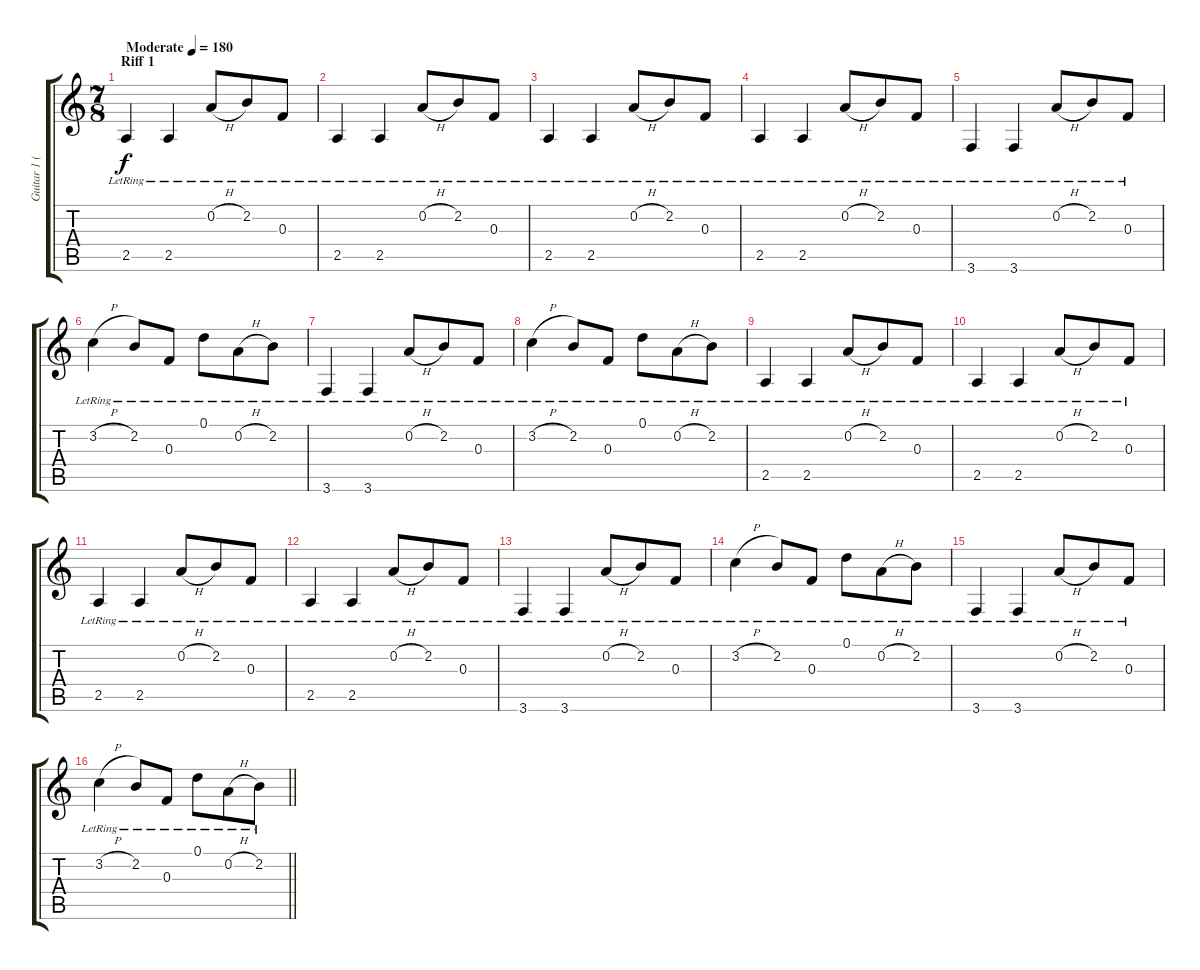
\track ("Guitar 1 (Left)" "Guitar 1 (") {instrument acousticguitarsteel}
\staff {score tabs}
\tuning (D4 A3 F3 C3 G2 D2) {hide}
\ts (7 8)
\section ("" "Riff 1")
\tempo (180 "Moderate")
\clef g2
\ks c
2.5{lr}.4{dy f instrument acousticguitarsteel} 2.5{lr}.4 0.2{h lr}.8 2.2{lr}.8 0.3{lr}.8 |
2.5{lr}.4 2.5{lr}.4 0.2{h lr}.8 2.2{lr}.8 0.3{lr}.8 |
2.5{lr}.4 2.5{lr}.4 0.2{h lr}.8 2.2{lr}.8 0.3{lr}.8 |
2.5{lr}.4 2.5{lr}.4 0.2{h lr}.8 2.2{lr}.8 0.3{lr}.8 |
3.6{lr}.4 3.6{lr}.4 0.2{h lr}.8 2.2{lr}.8 0.3{lr}.8 |
3.2{h lr}.4 2.2{lr}.8 0.3{lr}.8 0.1{lr}.8 0.2{h lr}.8 2.2{lr}.8 |
3.6{lr}.4 3.6{lr}.4 0.2{h lr}.8 2.2{lr}.8 0.3{lr}.8 |
3.2{h lr}.4 2.2{lr}.8 0.3{lr}.8 0.1{lr}.8 0.2{h lr}.8 2.2{lr}.8 |
2.5{lr}.4 2.5{lr}.4 0.2{h lr}.8 2.2{lr}.8 0.3{lr}.8 |
2.5{lr}.4 2.5{lr}.4 0.2{h lr}.8 2.2{lr}.8 0.3{lr}.8 |
2.5{lr}.4 2.5{lr}.4 0.2{h lr}.8 2.2{lr}.8 0.3{lr}.8 |
2.5{lr}.4 2.5{lr}.4 0.2{h lr}.8 2.2{lr}.8 0.3{lr}.8 |
3.6{lr}.4 3.6{lr}.4 0.2{h lr}.8 2.2{lr}.8 0.3{lr}.8 |
3.2{h lr}.4 2.2{lr}.8 0.3{lr}.8 0.1{lr}.8 0.2{h lr}.8 2.2{lr}.8 |
3.6{lr}.4 3.6{lr}.4 0.2{h lr}.8 2.2{lr}.8 0.3{lr}.8 |
\barLineRight lightlight
3.2{h lr}.4 2.2{lr}.8 0.3{lr}.8 0.1{lr}.8 0.2{h lr}.8 2.2{lr}.8
